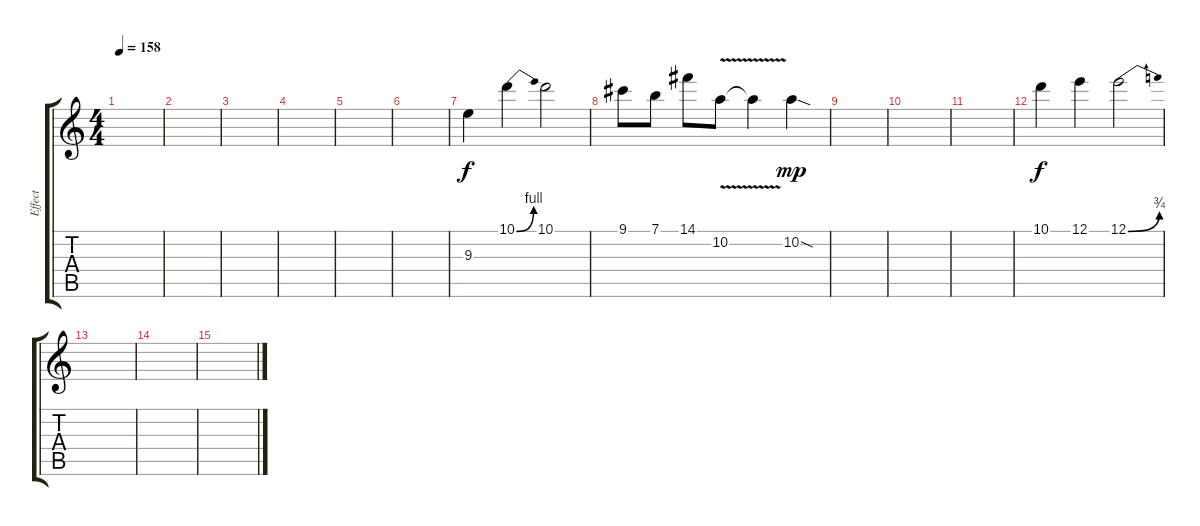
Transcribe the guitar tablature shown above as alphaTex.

\track ("Effect" "Effect") {instrument overdrivenguitar}
\staff {score tabs}
\tuning (E4 B3 G3 D3 A2 E2) {hide}
\ts (4 4)
\tempo 158
\clef g2
\ks c
|
|
|
|
|
|
\section ("" "")
9.3.4 10.1{be (bend 0 0 60 4)}.4 10.1.2 |
9.1.8 7.1.8 14.1.8 10.2{v}.8 10.2{t}.4 10.2{sod}.4{dy mp} |
|
|
|
10.1.4{dy f} 12.1.4 12.1{be (bend 0 0 60 3)}.2 |
|
|
\section ("" "")
